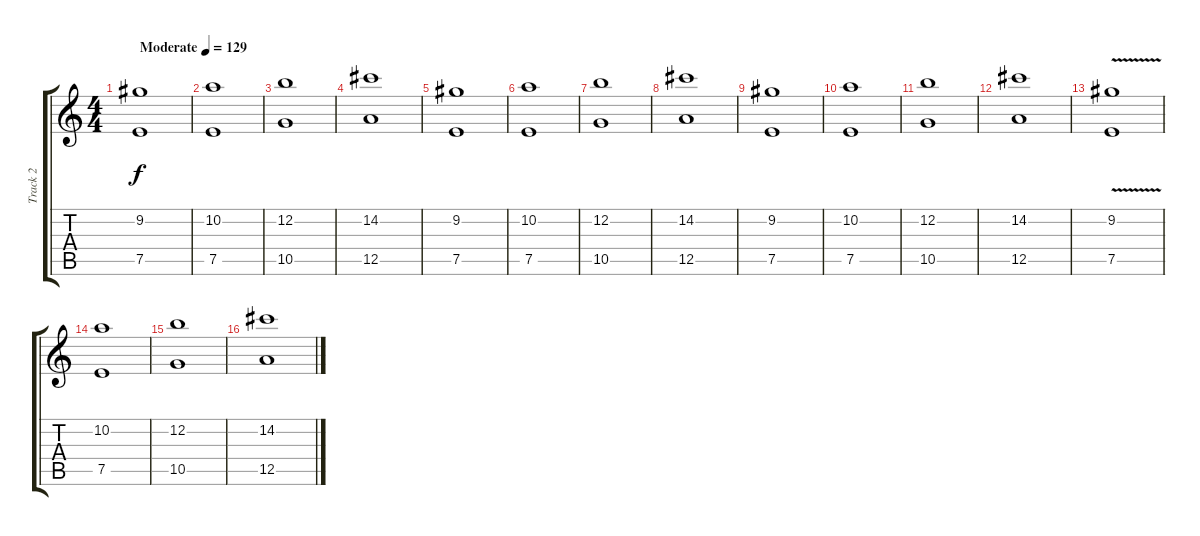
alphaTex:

\track ("Track 2" "Track 2") {instrument distortionguitar}
\staff {score tabs}
\tuning (E4 B3 G3 D3 A2 E2) {hide}
\ts (4 4)
\tempo (129 "Moderate")
\clef g2
\ks c
(9.2 7.5).1{dy f instrument distortionguitar} |
(10.2 7.5).1 |
(12.2 10.5).1 |
(14.2 12.5).1 |
(9.2 7.5).1 |
(10.2 7.5).1 |
(12.2 10.5).1 |
(14.2 12.5).1 |
(9.2 7.5).1 |
(10.2 7.5).1 |
(12.2 10.5).1 |
(14.2 12.5).1 |
(9.2{v} 7.5).1 |
(10.2 7.5).1 |
(12.2 10.5).1 |
(14.2 12.5).1
